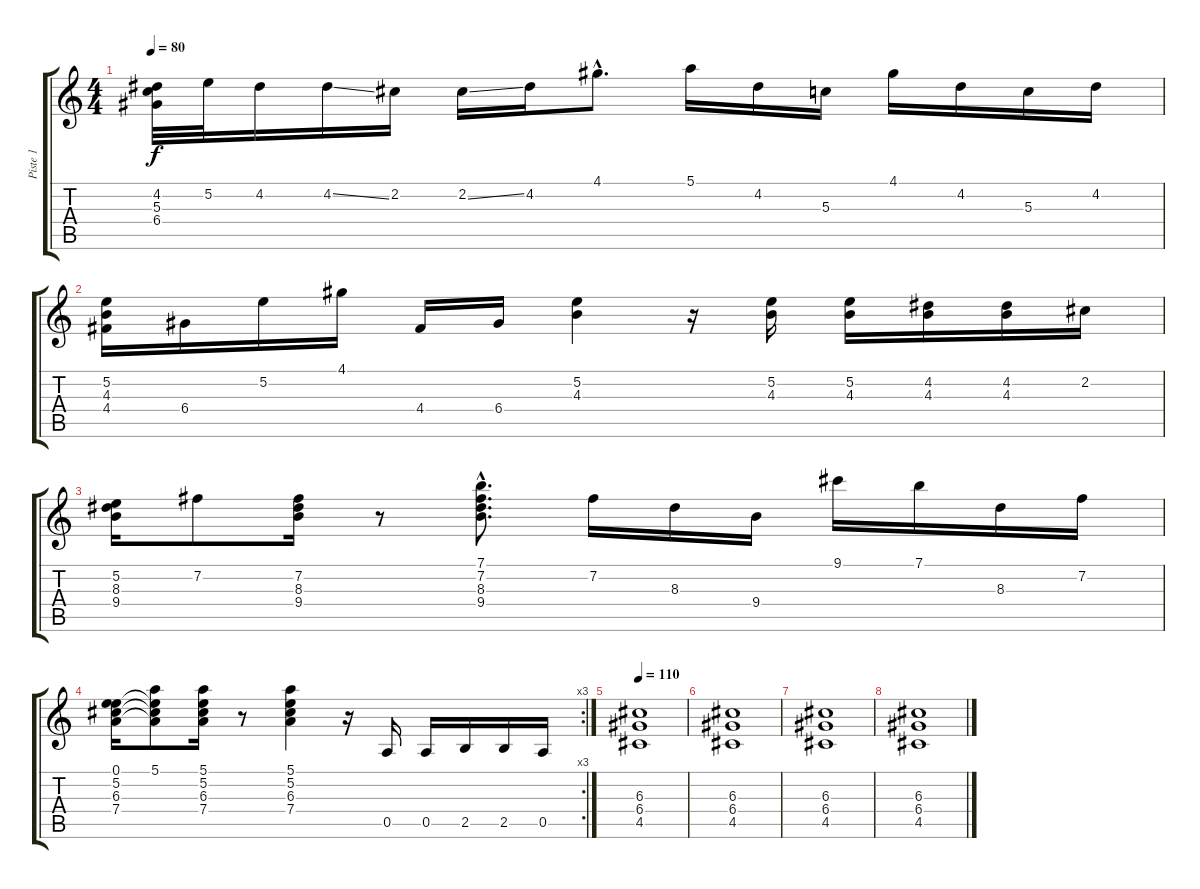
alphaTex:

\track ("Piste 1" "Piste 1") {instrument acousticguitarsteel}
\staff {score tabs}
\tuning (E4 B3 G3 D3 A2 E2) {hide}
\ts (4 4)
\tempo 80
\clef g2
\ks c
(4.2 5.3 6.4).32{dy f} 5.2.32 4.2.16 4.2{ss}.16 2.2.16 2.2{ss}.16 4.2.16 4.1{hac}.8{d} 5.1.16 4.2.16 5.3.16 4.1.16 4.2.16 5.3.16 4.2.16 |
(5.2 4.3 4.4).16 6.4.16 5.2.16 4.1.16 4.4.16 6.4.16 (5.2 4.3).4 r.16 (5.2 4.3).16 (5.2 4.3).16 (4.2 4.3).16 (4.2 4.3).16 2.2.16 |
(5.2 8.3 9.4).16 7.2.8 (7.2 8.3 9.4).16 r.8 (7.1{hac} 7.2{hac} 8.3{hac} 9.4{hac}).8{d} 7.2.16 8.3.16 9.4.16 9.1.16 7.1.16 8.3.16 7.2.16 |
\rc 3
(0.1 5.2 6.3 7.4).16 (5.1 5.2{t} 6.3{t} 7.4{t}).8 (5.1 5.2 6.3 7.4).16 r.8 (5.1 5.2 6.3 7.4).4 r.16 0.5.16 0.5.16 2.5.16 2.5.16 0.5.16 |
\tempo 110
(6.3 6.4 4.5).1 |
(6.3 6.4 4.5).1 |
(6.3 6.4 4.5).1 |
(6.3 6.4 4.5).1
